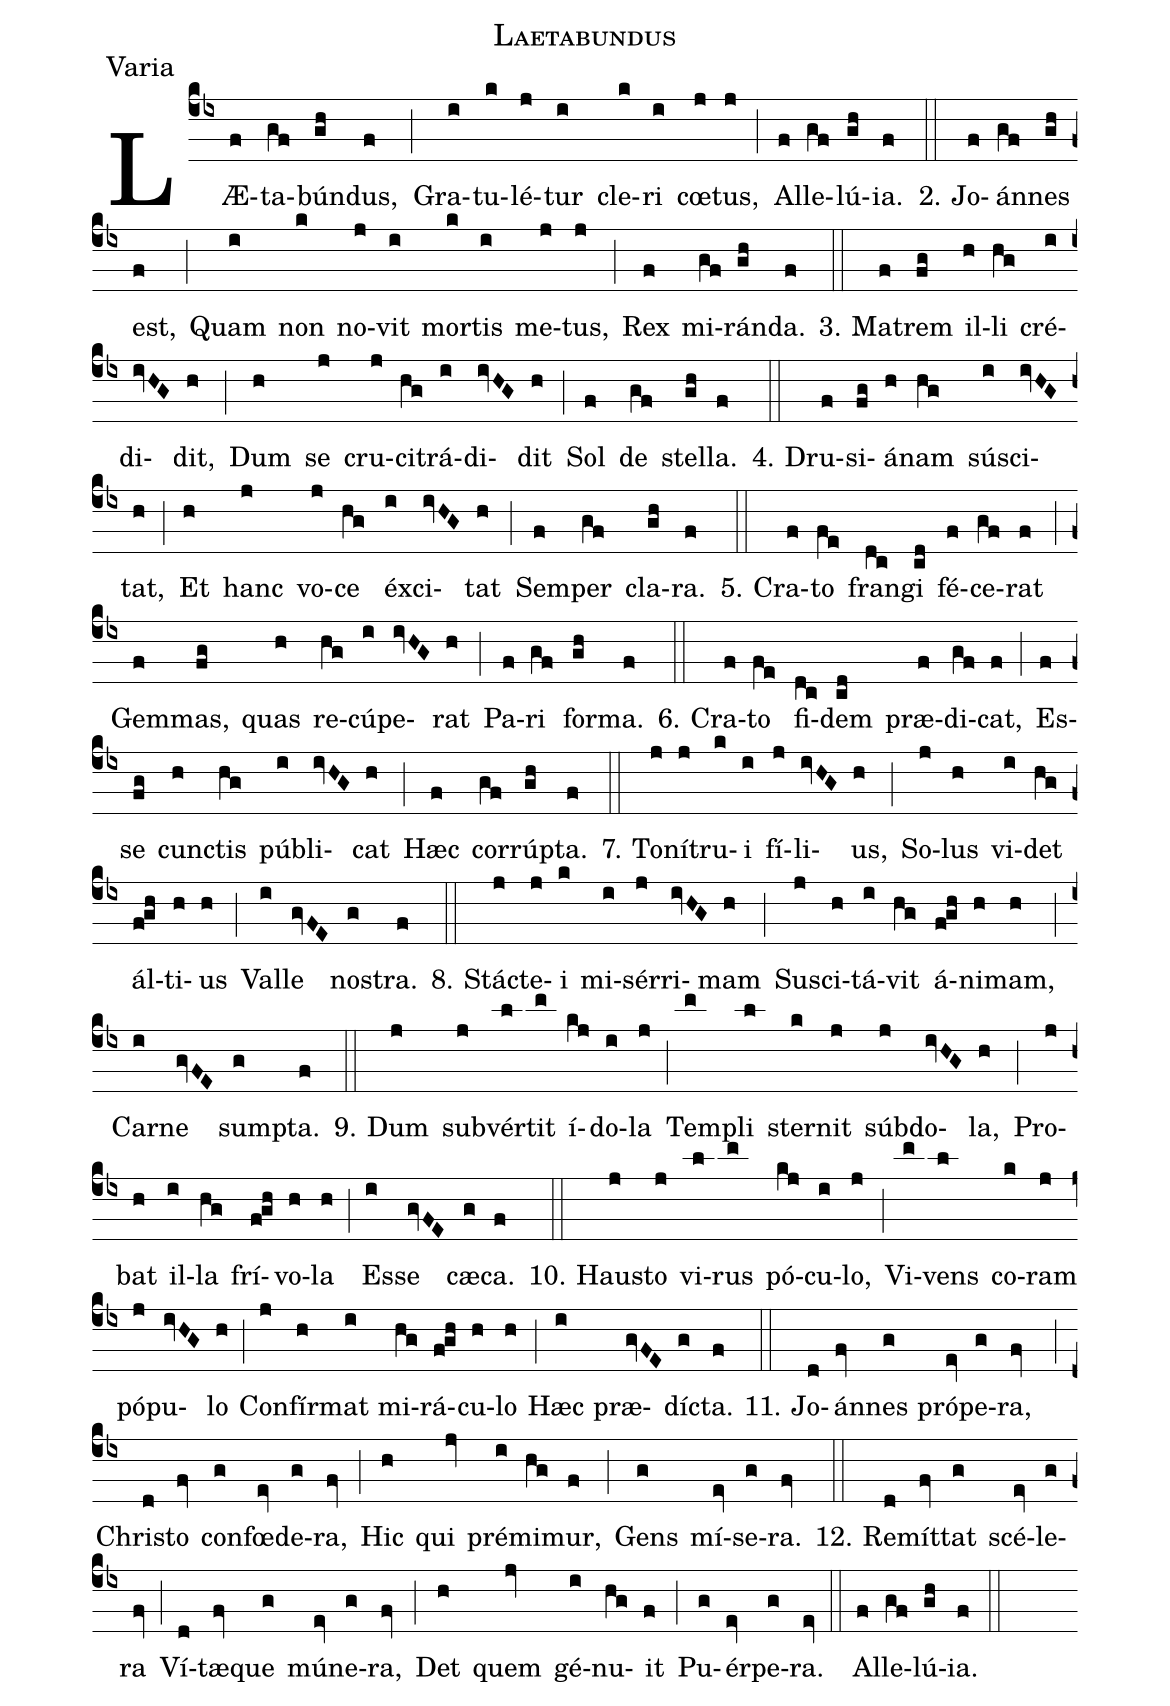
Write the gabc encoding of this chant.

name:Laetabundus;
office-part:Varia;
%%
(cb4)LÆ(f)ta(gf)bún(gh)dus,(f) (;) Gra(i)tu(k)lé(j)tur(i) cle(k)ri(i) cœ(j)tus,(j) (;) Al(f)le(gf)lú(gh)ia.(f) (::)
2. Jo(f)án(gf)nes(gh) est,(f) (;) Quam(i) non(k) no(j)vit(i) mor(k)tis(i) me(j)tus,(j) (;) Rex(f) mi(gf)rán(gh)da.(f) (::)
3. Ma(f)trem(fg) il(h)li(hg) cré(i)di(ivHG)dit,(h) (;) Dum(h) se(j) cru(j)ci(hg)trá(i)di(ivHG)dit(h) (;) Sol(f) de(gf) stel(gh)la.(f) (::)
4. Dru(f)si(fg)á(h)nam(hg) sús(i)ci(ivHG)tat,(h) (;) Et(h) hanc(j) vo(j)ce(hg) éx(i)ci(ivHG)tat(h) (;) Sem(f)per(gf) cla(gh)ra.(f) (::)
5. Cra(f)to(fe) fran(dc)gi(cd) fé(f)ce(gf)rat(f) (;) Gem(f)mas,(fg) quas(h) re(hg)cú(i)pe(ivHG)rat(h) (;) Pa(f)ri(gf) for(gh)ma.(f) (::)
6. Cra(f)to(fe) fi(dc)dem(cd) præ(f)di(gf)cat,(f) (;) Es(f)se(fg) cun(h)ctis(hg) pú(i)bli(ivHG)cat(h) (;) Hæc(f) cor(gf)rúp(gh)ta.(f) (::)
7. To(j)ní(j)tru(k)i(i) fí(j)li(ivHG)us,(h) (;) So(j)lus(h) vi(i)det(hg) ál(f!gh)ti(h)us(h) (;) Val(i)le(gvFE) no(g)stra.(f) (::)
8. Stá(j)cte(j)i(k) mi(i)sér(j)ri(ivHG)mam(h) (;) Sus(j)ci(h)tá(i)vit(hg) á(f!gh)ni(h)mam,(h) (;) Car(i)ne(gvFE) sum(g)pta.(f) (::)
9. Dum(j) sub(j)vér(l)tit(m) í(kj)do(i)la(j) (;) Tem(m)pli(l) ster(k)nit(j) súb(j)do(ivHG)la,(h) (;) Pro(j)bat(h) il(i)la(hg) frí(f!gh)vo(h)la(h) (;) Es(i)se(gvFE) cæ(g)ca.(f) (::)
10. Hau(j)sto(j) vi(l)rus(m) pó(kj)cu(i)lo,(j) (;) Vi(m)vens(l) co(k)ram(j) pó(j)pu(ivHG)lo(h) (;) Con(j)fír(h)mat(i) mi(hg)rá(f!gh)cu(h)lo(h) (;) Hæc(i) præ(gvFE)dí(g)cta.(f) (::)
11. Jo(d)án(fv)nes(g) pró(ev)pe(g)ra,(fv) (;) Chri(d)sto(fv) con(g)fœ(ev)de(g)ra,(fv) (;) Hic(h) qui(jv) pré(i)mi(hg)mur,(f) (;) Gens(g) mí(ev)se(g)ra.(fv) (::)
12. Re(d)mít(fv)tat(g) scé(ev)le(g)ra(fv) (;) Ví(d)tæ(fv)que(g) mú(ev)ne(g)ra,(fv) (;) Det(h) quem(jv) gé(i)nu(hg)it(f) (;) Pu(g)ér(ev)pe(g)ra.(ev) (::)
Al(f)le(gf)lú(gh)ia.(f) (::)
